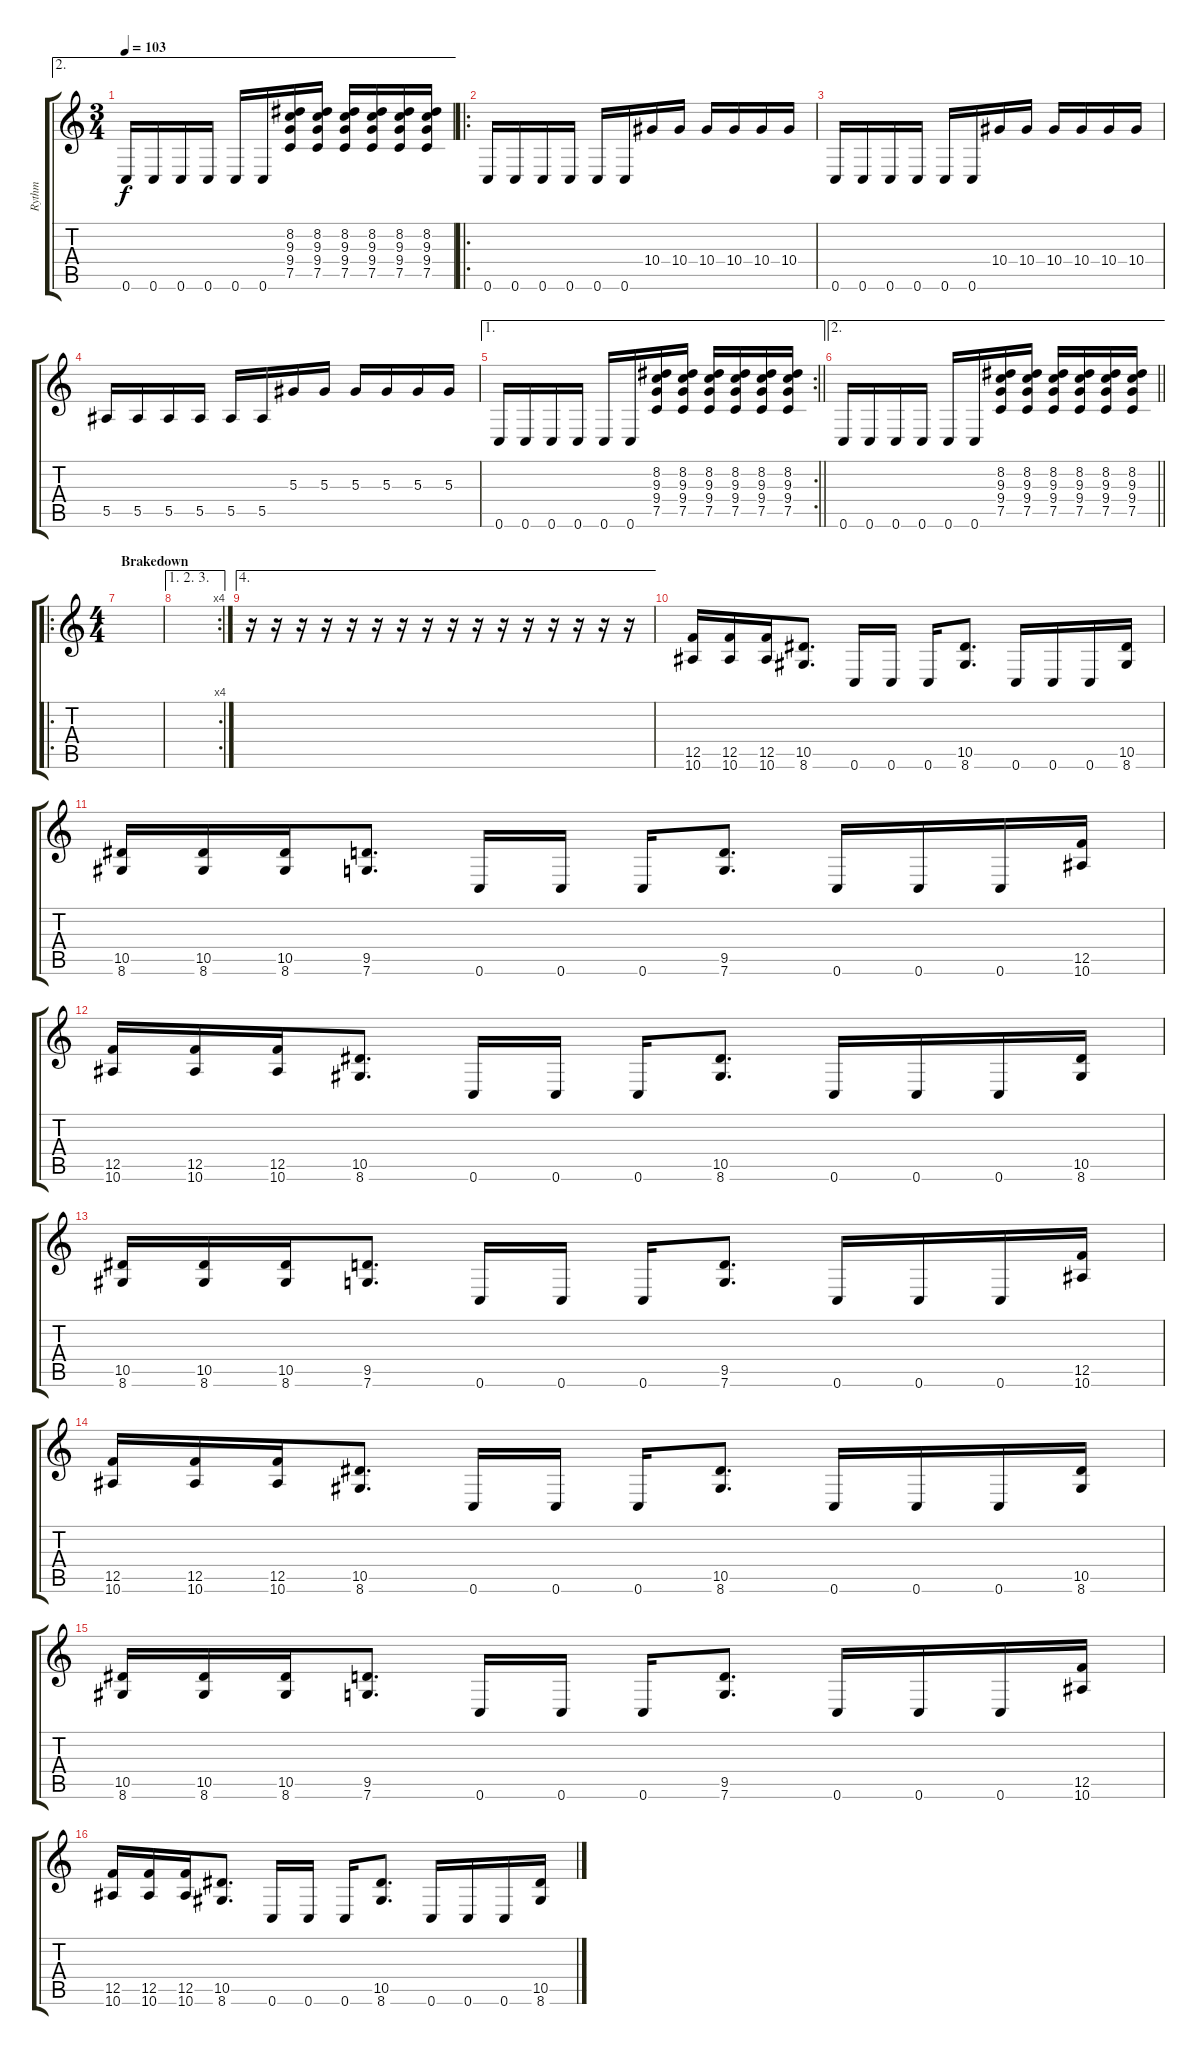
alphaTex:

\track ("Rythm" "Rythm") {instrument distortionguitar}
\staff {score tabs}
\tuning (C4 G3 Eb3 Bb2 F2 C2) {hide}
\ae 2
\ts (3 4)
\tempo 103
\clef g2
\ks c
0.6.16{dy f} 0.6.16 0.6.16 0.6.16 0.6.16 0.6.16 (8.2 9.3 9.4 7.5).16 (8.2 9.3 9.4 7.5).16 (8.2 9.3 9.4 7.5).16 (8.2 9.3 9.4 7.5).16 (8.2 9.3 9.4 7.5).16 (8.2 9.3 9.4 7.5).16 |
\ro
0.6.16 0.6.16 0.6.16 0.6.16 0.6.16 0.6.16 10.4.16 10.4.16 10.4.16 10.4.16 10.4.16 10.4.16 |
0.6.16 0.6.16 0.6.16 0.6.16 0.6.16 0.6.16 10.4.16 10.4.16 10.4.16 10.4.16 10.4.16 10.4.16 |
5.5.16 5.5.16 5.5.16 5.5.16 5.5.16 5.5.16 5.3.16 5.3.16 5.3.16 5.3.16 5.3.16 5.3.16 |
\ae 1
\rc 2
\barLineRight lightlight
0.6.16 0.6.16 0.6.16 0.6.16 0.6.16 0.6.16 (8.2 9.3 9.4 7.5).16 (8.2 9.3 9.4 7.5).16 (8.2 9.3 9.4 7.5).16 (8.2 9.3 9.4 7.5).16 (8.2 9.3 9.4 7.5).16 (8.2 9.3 9.4 7.5).16 |
\ae 2
\barLineRight lightlight
0.6.16 0.6.16 0.6.16 0.6.16 0.6.16 0.6.16 (8.2 9.3 9.4 7.5).16 (8.2 9.3 9.4 7.5).16 (8.2 9.3 9.4 7.5).16 (8.2 9.3 9.4 7.5).16 (8.2 9.3 9.4 7.5).16 (8.2 9.3 9.4 7.5).16 |
\ro
\ts (4 4)
\section ("" "Brakedown")
|
\ae (1 2 3)
\rc 4
|
\ae 4
r.16 r.16 r.16 r.16 r.16 r.16 r.16 r.16 r.16 r.16 r.16 r.16 r.16 r.16 r.16 r.16 |
(12.5 10.6).16 (12.5 10.6).16 (12.5 10.6).16 (10.5 8.6).8{d} 0.6.16 0.6.16 0.6.16 (10.5 8.6).8{d} 0.6.16 0.6.16 0.6.16 (10.5 8.6).16 |
(10.5 8.6).16 (10.5 8.6).16 (10.5 8.6).16 (9.5 7.6).8{d} 0.6.16 0.6.16 0.6.16 (9.5 7.6).8{d} 0.6.16 0.6.16 0.6.16 (12.5 10.6).16 |
(12.5 10.6).16 (12.5 10.6).16 (12.5 10.6).16 (10.5 8.6).8{d} 0.6.16 0.6.16 0.6.16 (10.5 8.6).8{d} 0.6.16 0.6.16 0.6.16 (10.5 8.6).16 |
(10.5 8.6).16 (10.5 8.6).16 (10.5 8.6).16 (9.5 7.6).8{d} 0.6.16 0.6.16 0.6.16 (9.5 7.6).8{d} 0.6.16 0.6.16 0.6.16 (12.5 10.6).16 |
(12.5 10.6).16 (12.5 10.6).16 (12.5 10.6).16 (10.5 8.6).8{d} 0.6.16 0.6.16 0.6.16 (10.5 8.6).8{d} 0.6.16 0.6.16 0.6.16 (10.5 8.6).16 |
(10.5 8.6).16 (10.5 8.6).16 (10.5 8.6).16 (9.5 7.6).8{d} 0.6.16 0.6.16 0.6.16 (9.5 7.6).8{d} 0.6.16 0.6.16 0.6.16 (12.5 10.6).16 |
(12.5 10.6).16 (12.5 10.6).16 (12.5 10.6).16 (10.5 8.6).8{d} 0.6.16 0.6.16 0.6.16 (10.5 8.6).8{d} 0.6.16 0.6.16 0.6.16 (10.5 8.6).16
